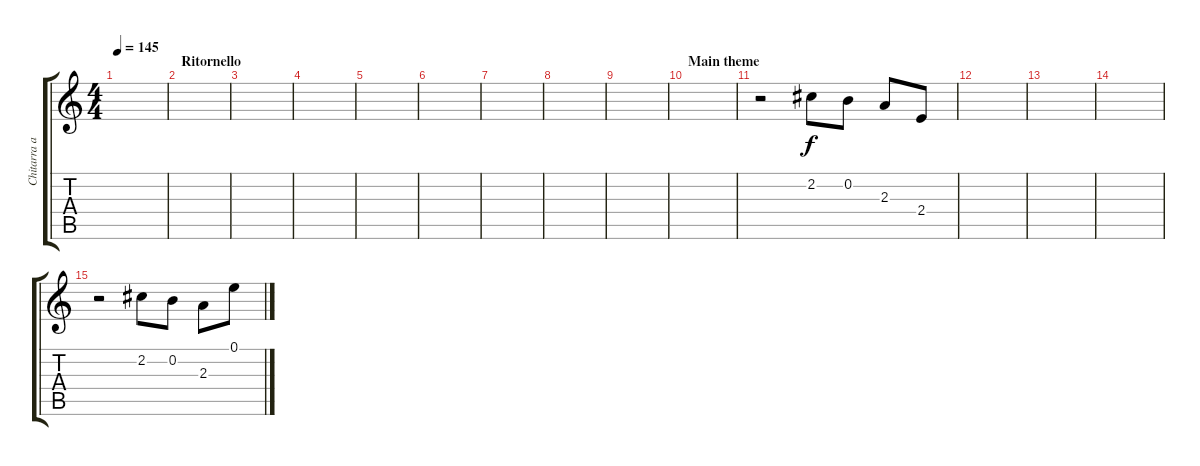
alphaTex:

\track ("Chitarra acustica" "Chitarra a") {instrument acousticguitarsteel}
\staff {score tabs}
\tuning (E4 B3 G3 D3 A2 E2) {hide}
\ts (4 4)
\tempo 145
\clef g2
\ks c
|
\section ("" "Ritornello")
|
|
|
|
|
|
|
|
\section ("" "Main theme")
|
r.2{volume 13 balance 8 instrument electricguitarjazz} 2.2.8 0.2.8 2.3.8 2.4.8 |
|
|
|
r.2 2.2.8 0.2.8 2.3.8 0.1.8
